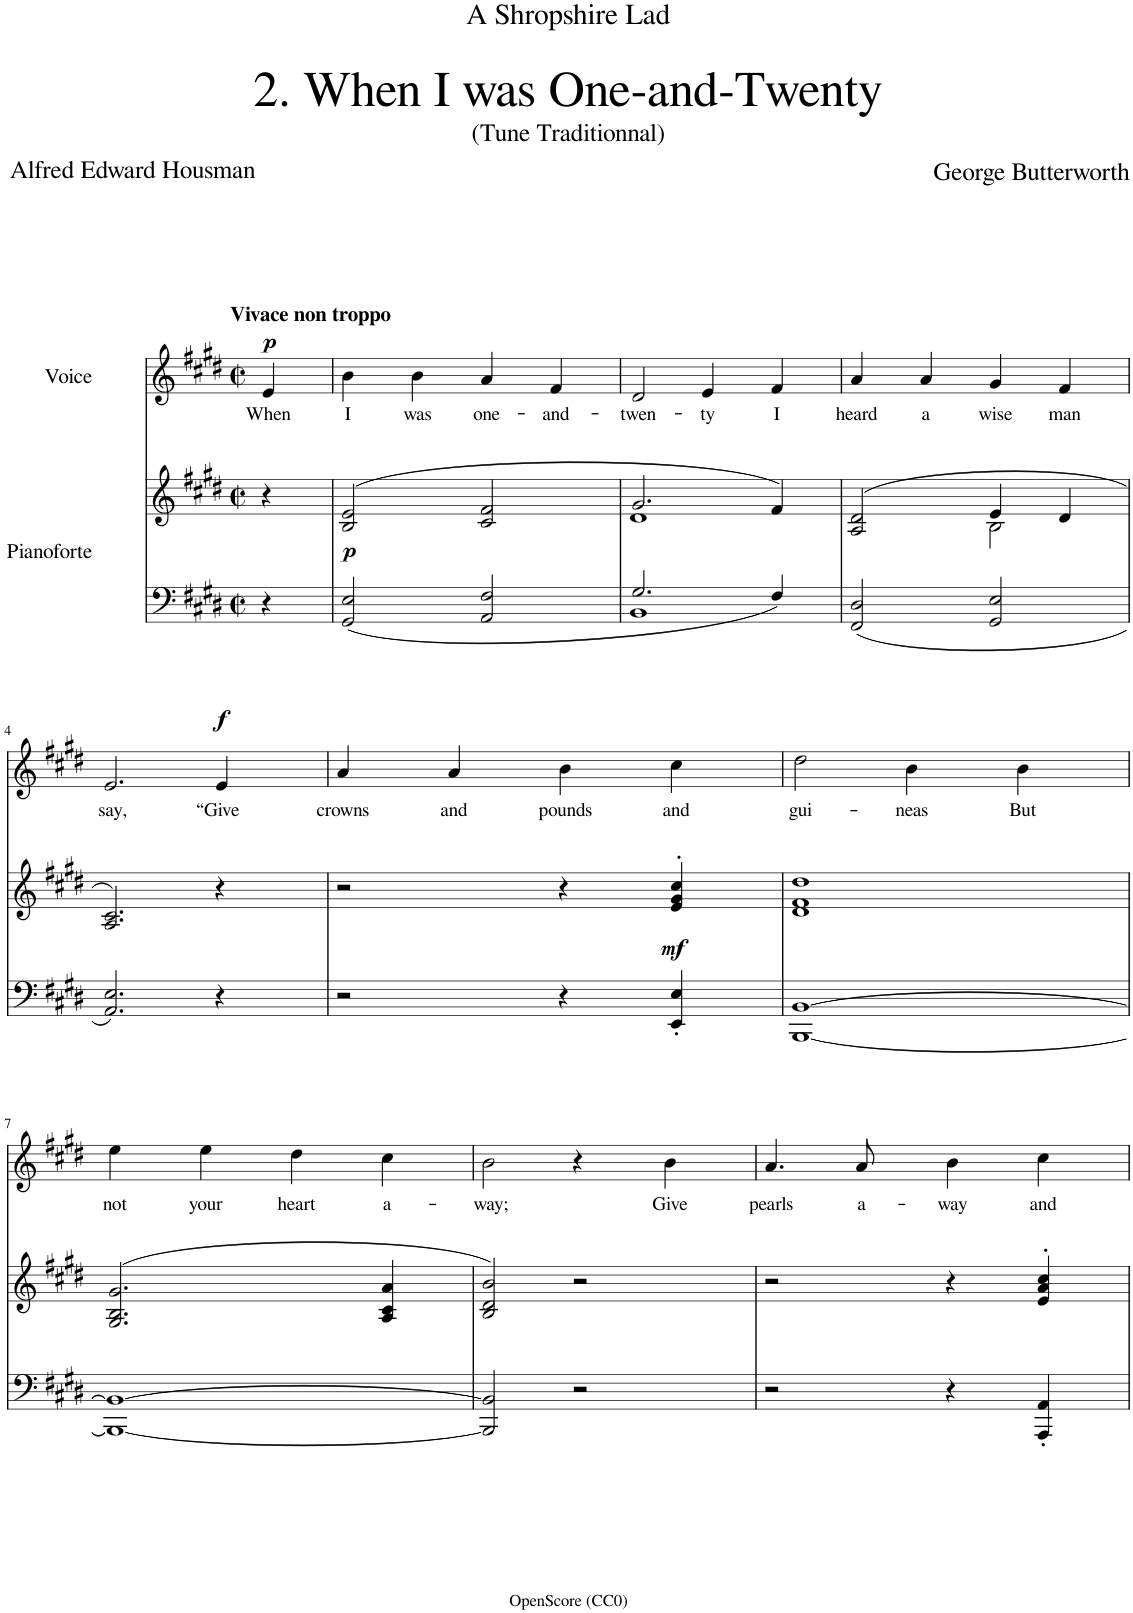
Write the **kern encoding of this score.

**kern	**kern	**dynam	**kern	**text	**dynam
*part2	*part2	*part2	*part1	*part1	*part1
*staff3	*staff2	*staff2/3	*staff1	*staff1	*staff1
*I"Pianoforte	*	*	*I"Voice	*	*
*I'Pno	*	*	*	*	*
*clefF4	*clefG2	*	*clefG2	*	*
*k[f#c#g#d#]	*k[f#c#g#d#]	*	*k[f#c#g#d#]	*	*
*M2/2	*M2/2	*	*M2/2	*	*
*met(c|)	*met(c|)	*	*met(c|)	*	*
=	=	=	=	=	=
!	!	!	!LO:TX:a:B:t=Vivace non troppo	!	!
!	!	!	!	!LO:LY:b	!LO:DY:a
4r	4r	.	4e/	When	p
=1	=1	=1	=1	=1	=1
!	!	!LO:DY:a=2	!	!LO:LY:b	!
2GG#/ 2E/	(2B/ 2e/	p	4b\	I	.
!	!	!	!	!LO:LY:b	!
.	.	.	4b\	was	.
!	!	!	!	!LO:LY:b	!
2AA/ 2F#/	2c#/ 2f#/	.	4a/	one-	.
!	!	!	!	!LO:LY:b	!
.	.	.	4f#/	-and-	.
=2	=2	=2	=2	=2	=2
*^	*^	*	*	*	*
!	!	!	!	!	!	!LO:LY:b	!
2.G#/	1BB	2.g#/	1d#	.	2d#/	-twen-	.
!	!	!	!	!	!	!LO:LY:b	!
.	.	.	.	.	4e/	-ty	.
!	!	!	!	!	!	!LO:LY:b	!
4F#/	.	4f#/)	.	.	4f#/	I	.
*v	*v	*	*	*	*	*	*
=3	=3	=3	=3	=3	=3	=3
!	!	!	!	!	!LO:LY:b	!
2FF#/ 2D#/	(2A/ 2d#/	2ryy	.	4a/	heard	.
!	!	!	!	!	!LO:LY:b	!
.	.	.	.	4a/	a	.
!	!	!	!	!	!LO:LY:b	!
2GG#/ 2E/	4e/	2B\	.	4g#/	wise	.
!	!	!	!	!	!LO:LY:b	!
.	4d#/	.	.	4f#/	man	.
*	*v	*v	*	*	*	*
!!LO:LB:g=z
=4	=4	=4	=4	=4	=4
!	!	!	!	!LO:LY:b	!
2.AA/ 2.E/	2.A/ 2.c#/)	.	2.e/	say,	.
!	!	!	!	!LO:LY:b	!LO:DY:a
4r	4r	.	4e/	“Give	f
=5	=5	=5	=5	=5	=5
!	!	!	!	!LO:LY:b	!
2r	2r	.	4a/	crowns	.
!	!	!	!	!LO:LY:b	!
.	.	.	4a/	and	.
!	!	!	!	!LO:LY:b	!
4r	4r	.	4b\	pounds	.
!	!	!LO:DY:a=2	!	!LO:LY:b	!
4EE/' 4E/'	4e/'> 4g#/'> 4cc#/'>	mf	4cc#\	and	.
=6	=6	=6	=6	=6	=6
!	!	!	!	!LO:LY:b	!
[1BBB [1BB	1d# 1f# 1dd#	.	2dd#\	gui-	.
!	!	!	!	!LO:LY:b	!
.	.	.	4b\	-neas	.
!	!	!	!	!LO:LY:b	!
.	.	.	4b\	But	.
!!LO:LB:g=z
=7	=7	=7	=7	=7	=7
!	!	!	!	!LO:LY:b	!
1BBB_ 1BB_	(>2.G#/ 2.B/ 2.g#/	.	4ee\	not	.
!	!	!	!	!LO:LY:b	!
.	.	.	4ee\	your	.
!	!	!	!	!LO:LY:b	!
.	.	.	4dd#\	heart	.
!	!	!	!	!LO:LY:b	!
.	4A/ 4c#/ 4a/	.	4cc#\	a-	.
=8	=8	=8	=8	=8	=8
!	!	!	!	!LO:LY:b	!
2BBB/] 2BB/]	2B/ 2d#/ 2b/)	.	2b\	-way;	.
2r	2r	.	4r	.	.
!	!	!	!	!LO:LY:b	!
.	.	.	4b\	Give	.
=9	=9	=9	=9	=9	=9
!	!	!	!	!LO:LY:b	!
2r	2r	.	4.a/	pearls	.
!	!	!	!	!LO:LY:b	!
.	.	.	8a/	a-	.
!	!	!	!	!LO:LY:b	!
4r	4r	.	4b\	-way	.
!	!	!	!	!LO:LY:b	!
4AAA/' 4AA/'	4e/'> 4a/'> 4cc#/'>	.	4cc#\	and	.
=	=	=	=	=	=
*-	*-	*-	*-	*-	*-
